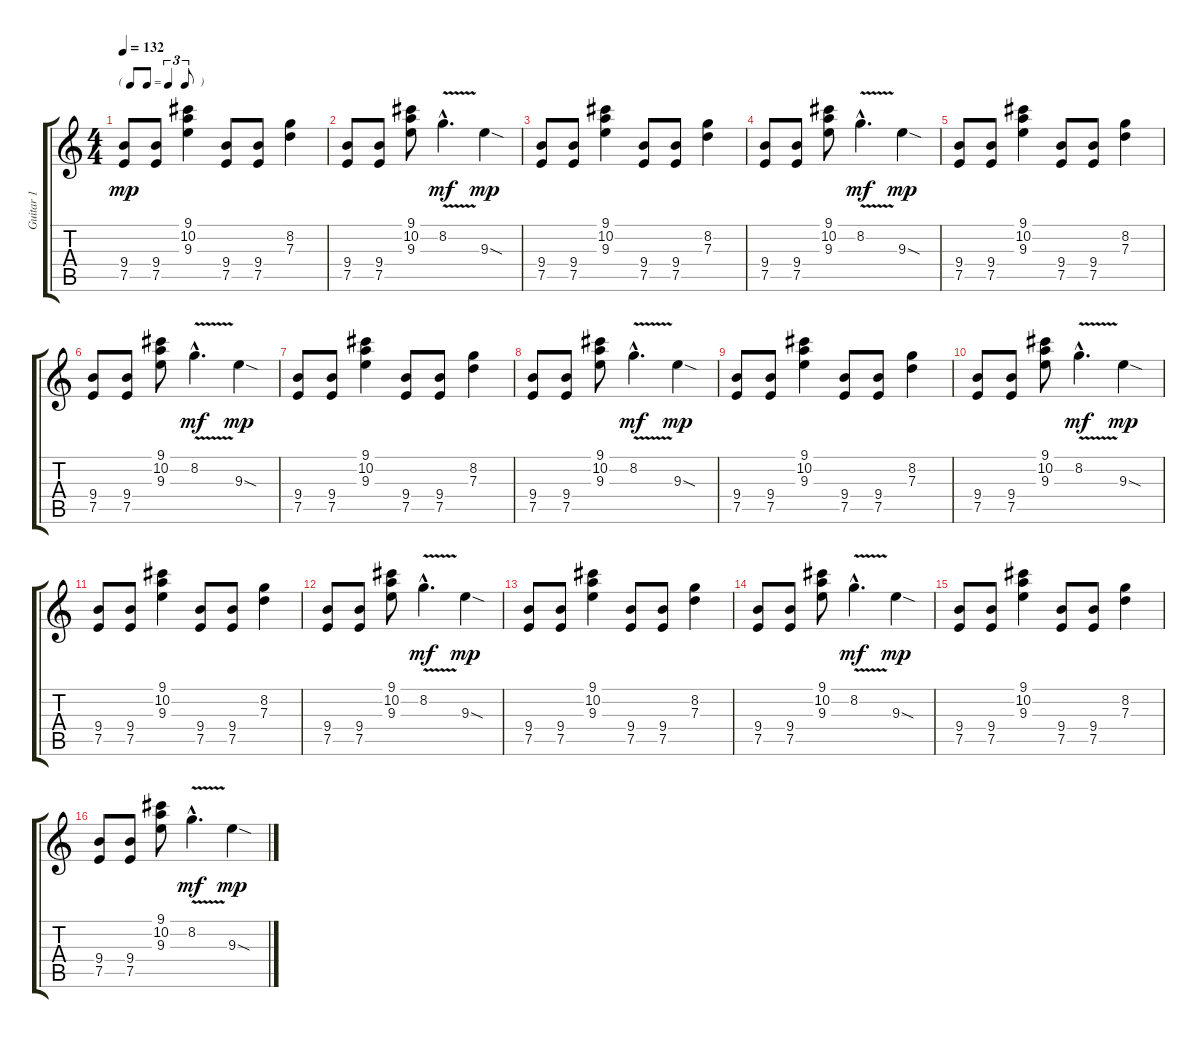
\track ("Guitar 1" "Guitar 1") {instrument distortionguitar}
\staff {score tabs}
\tuning (E4 B3 G3 D3 A2 E2) {hide}
\ts (4 4)
\tf triplet8th
\tempo 132
\clef g2
\ks c
(9.4 7.5).8{dy mp} (9.4 7.5).8 (9.1 10.2 9.3).4 (9.4 7.5).8 (9.4 7.5).8 (8.2 7.3).4 |
(9.4 7.5).8 (9.4 7.5).8 (9.1 10.2 9.3).8 8.2{v hac}.4{d dy mf} 9.3{sod}.4{dy mp} |
(9.4 7.5).8 (9.4 7.5).8 (9.1 10.2 9.3).4 (9.4 7.5).8 (9.4 7.5).8 (8.2 7.3).4 |
(9.4 7.5).8 (9.4 7.5).8 (9.1 10.2 9.3).8 8.2{v hac}.4{d dy mf} 9.3{sod}.4{dy mp} |
(9.4 7.5).8 (9.4 7.5).8 (9.1 10.2 9.3).4 (9.4 7.5).8 (9.4 7.5).8 (8.2 7.3).4 |
(9.4 7.5).8 (9.4 7.5).8 (9.1 10.2 9.3).8 8.2{v hac}.4{d dy mf} 9.3{sod}.4{dy mp} |
(9.4 7.5).8 (9.4 7.5).8 (9.1 10.2 9.3).4 (9.4 7.5).8 (9.4 7.5).8 (8.2 7.3).4 |
(9.4 7.5).8 (9.4 7.5).8 (9.1 10.2 9.3).8 8.2{v hac}.4{d dy mf} 9.3{sod}.4{dy mp} |
(9.4 7.5).8 (9.4 7.5).8 (9.1 10.2 9.3).4 (9.4 7.5).8 (9.4 7.5).8 (8.2 7.3).4 |
(9.4 7.5).8 (9.4 7.5).8 (9.1 10.2 9.3).8 8.2{v hac}.4{d dy mf} 9.3{sod}.4{dy mp} |
(9.4 7.5).8 (9.4 7.5).8 (9.1 10.2 9.3).4 (9.4 7.5).8 (9.4 7.5).8 (8.2 7.3).4 |
(9.4 7.5).8 (9.4 7.5).8 (9.1 10.2 9.3).8 8.2{v hac}.4{d dy mf} 9.3{sod}.4{dy mp} |
(9.4 7.5).8 (9.4 7.5).8 (9.1 10.2 9.3).4 (9.4 7.5).8 (9.4 7.5).8 (8.2 7.3).4 |
(9.4 7.5).8 (9.4 7.5).8 (9.1 10.2 9.3).8 8.2{v hac}.4{d dy mf} 9.3{sod}.4{dy mp} |
(9.4 7.5).8 (9.4 7.5).8 (9.1 10.2 9.3).4 (9.4 7.5).8 (9.4 7.5).8 (8.2 7.3).4 |
(9.4 7.5).8 (9.4 7.5).8 (9.1 10.2 9.3).8 8.2{v hac}.4{d dy mf} 9.3{sod}.4{dy mp}
